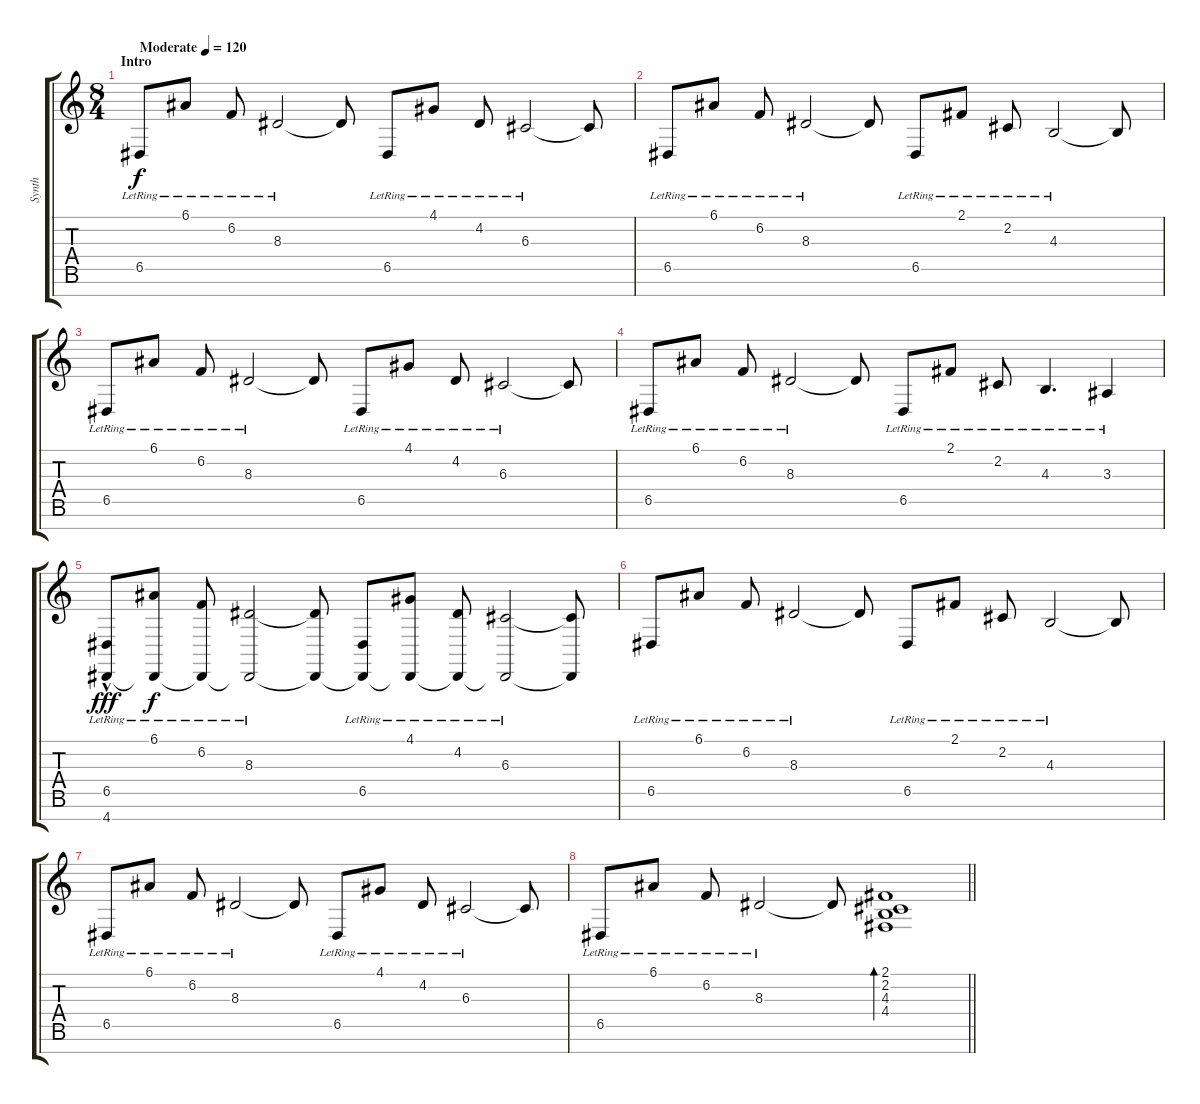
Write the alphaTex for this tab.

\track ("Synth" "Synth") {instrument harpsichord}
\staff {score tabs}
\tuning (E4 B3 G3 D3 A2 E2 B1) {hide}
\ts (8 4)
\section ("" "Intro")
\tempo (120 "Moderate")
\clef g2
\ks c
6.5{lr}.8{dy f instrument harpsichord} 6.1{lr}.8 6.2{lr}.8 8.3{lr}.2 8.3{t}.8 6.5{lr}.8 4.1{lr}.8 4.2{lr}.8 6.3{lr}.2 6.3{t}.8 |
6.5{lr}.8 6.1{lr}.8 6.2{lr}.8 8.3{lr}.2 8.3{t}.8 6.5{lr}.8 2.1{lr}.8 2.2{lr}.8 4.3{lr}.2 4.3{t}.8 |
6.5{lr}.8 6.1{lr}.8 6.2{lr}.8 8.3{lr}.2 8.3{t}.8 6.5{lr}.8 4.1{lr}.8 4.2{lr}.8 6.3{lr}.2 6.3{t}.8 |
6.5{lr}.8 6.1{lr}.8 6.2{lr}.8 8.3{lr}.2 8.3{t}.8 6.5{lr}.8 2.1{lr}.8 2.2{lr}.8 4.3{lr}.4{d} 3.3{lr}.4 |
(6.5{lr} 4.7{hac lr}).8{dy fff} (6.1{lr} 4.7{t}).8{dy f} (6.2{lr} 4.7{t}).8 (8.3{lr} 4.7{t}).2 (8.3{t} 4.7{t}).8 (6.5{lr} 4.7{t}).8 (4.1{lr} 4.7{t}).8 (4.2{lr} 4.7{t}).8 (6.3{lr} 4.7{t}).2 (6.3{t} 4.7{t}).8 |
6.5{lr}.8 6.1{lr}.8 6.2{lr}.8 8.3{lr}.2 8.3{t}.8 6.5{lr}.8 2.1{lr}.8 2.2{lr}.8 4.3{lr}.2 4.3{t}.8 |
6.5{lr}.8 6.1{lr}.8 6.2{lr}.8 8.3{lr}.2 8.3{t}.8 6.5{lr}.8 4.1{lr}.8 4.2{lr}.8 6.3{lr}.2 6.3{t}.8 |
\barLineRight lightlight
6.5{lr}.8 6.1{lr}.8 6.2{lr}.8 8.3{lr}.2 8.3{t}.8 (2.1 2.2 4.3 4.4).1{bd 240}
